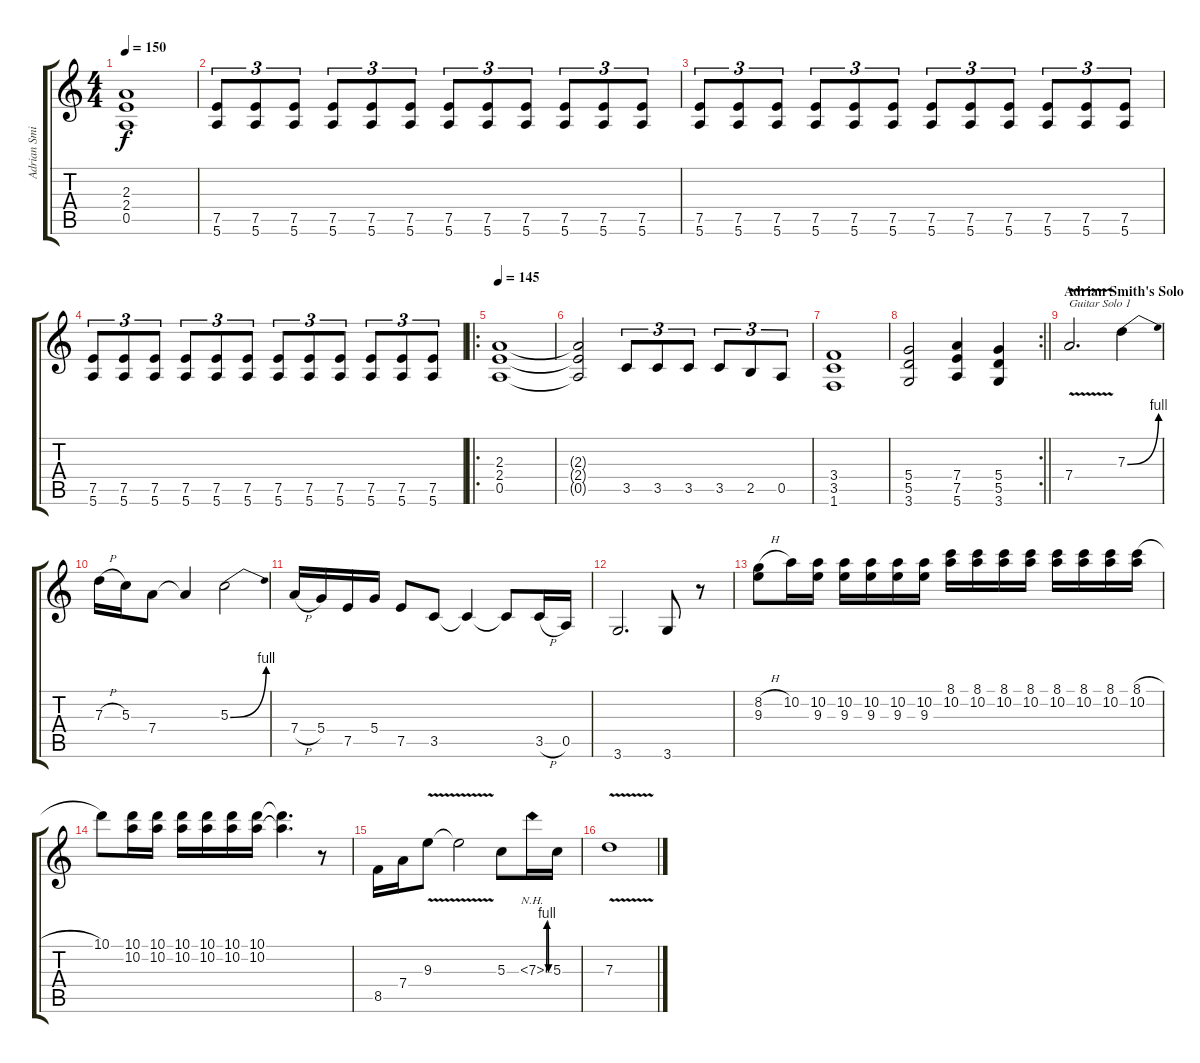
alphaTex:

\track ("Adrian Smith" "Adrian Smi") {instrument distortionguitar}
\staff {score tabs}
\tuning (E4 B3 G3 D3 A2 E2) {hide}
\ts (4 4)
\tempo 150
\clef g2
\ks c
(2.3{t} 2.4{t} 0.5{t}).1{dy f} |
(7.5 5.6).8{tu (3 2)} (7.5 5.6).8{tu (3 2)} (7.5 5.6).8{tu (3 2)} (7.5 5.6).8{tu (3 2)} (7.5 5.6).8{tu (3 2)} (7.5 5.6).8{tu (3 2)} (7.5 5.6).8{tu (3 2)} (7.5 5.6).8{tu (3 2)} (7.5 5.6).8{tu (3 2)} (7.5 5.6).8{tu (3 2)} (7.5 5.6).8{tu (3 2)} (7.5 5.6).8{tu (3 2)} |
(7.5 5.6).8{tu (3 2)} (7.5 5.6).8{tu (3 2)} (7.5 5.6).8{tu (3 2)} (7.5 5.6).8{tu (3 2)} (7.5 5.6).8{tu (3 2)} (7.5 5.6).8{tu (3 2)} (7.5 5.6).8{tu (3 2)} (7.5 5.6).8{tu (3 2)} (7.5 5.6).8{tu (3 2)} (7.5 5.6).8{tu (3 2)} (7.5 5.6).8{tu (3 2)} (7.5 5.6).8{tu (3 2)} |
(7.5 5.6).8{tu (3 2)} (7.5 5.6).8{tu (3 2)} (7.5 5.6).8{tu (3 2)} (7.5 5.6).8{tu (3 2)} (7.5 5.6).8{tu (3 2)} (7.5 5.6).8{tu (3 2)} (7.5 5.6).8{tu (3 2)} (7.5 5.6).8{tu (3 2)} (7.5 5.6).8{tu (3 2)} (7.5 5.6).8{tu (3 2)} (7.5 5.6).8{tu (3 2)} (7.5 5.6).8{tu (3 2)} |
\ro
\tempo 145
(2.3 2.4 0.5).1 |
(2.3{t} 2.4{t} 0.5{t}).2 3.5.8{tu (3 2)} 3.5.8{tu (3 2)} 3.5.8{tu (3 2)} 3.5.8{tu (3 2)} 2.5.8{tu (3 2)} 0.5.8{tu (3 2)} |
(3.4 3.5 1.6).1 |
\rc 2
\barLineRight lightlight
(5.4 5.5 3.6).2 (7.4 7.5 5.6).4 (5.4 5.5 3.6).4 |
\section ("" "Adrian Smith's Solo")
7.4{v}.2{d txt "Guitar Solo 1" volume 16} 7.3{be (bend 0 0 60 4)}.4 |
7.3{h}.16 5.3.16 7.4.8 7.4{t}.4 5.3{be (bend 0 0 60 4)}.2 |
7.4{h}.16 5.4.16 7.5.16 5.4.16 7.5.8 3.5.8 3.5{t}.4 3.5{t}.8 3.5{h}.16 0.5.16 |
3.6.2{d} 3.6.8 r.8 |
(8.2{h} 9.3).8 10.2.16 (10.2 9.3).16 (10.2 9.3).16 (10.2 9.3).16 (10.2 9.3).16 (10.2 9.3).16 (8.1 10.2).16 (8.1 10.2).16 (8.1 10.2).16 (8.1 10.2).16 (8.1 10.2).16 (8.1 10.2).16 (8.1 10.2).16 (8.1{h} 10.2).16 |
10.1.8 (10.1 10.2).16 (10.1 10.2).16 (10.1 10.2).16 (10.1 10.2).16 (10.1 10.2).16 (10.1 10.2).16 (10.1{t} 10.2{t}).4{d} r.8 |
8.5.16 7.4.16 9.3{v}.8 9.3{t}.2 5.3.8 7.3{be (custom 0 0 15 4 30 4 45 0 60 0) nh}.16 5.3.16 |
7.3{v}.1
